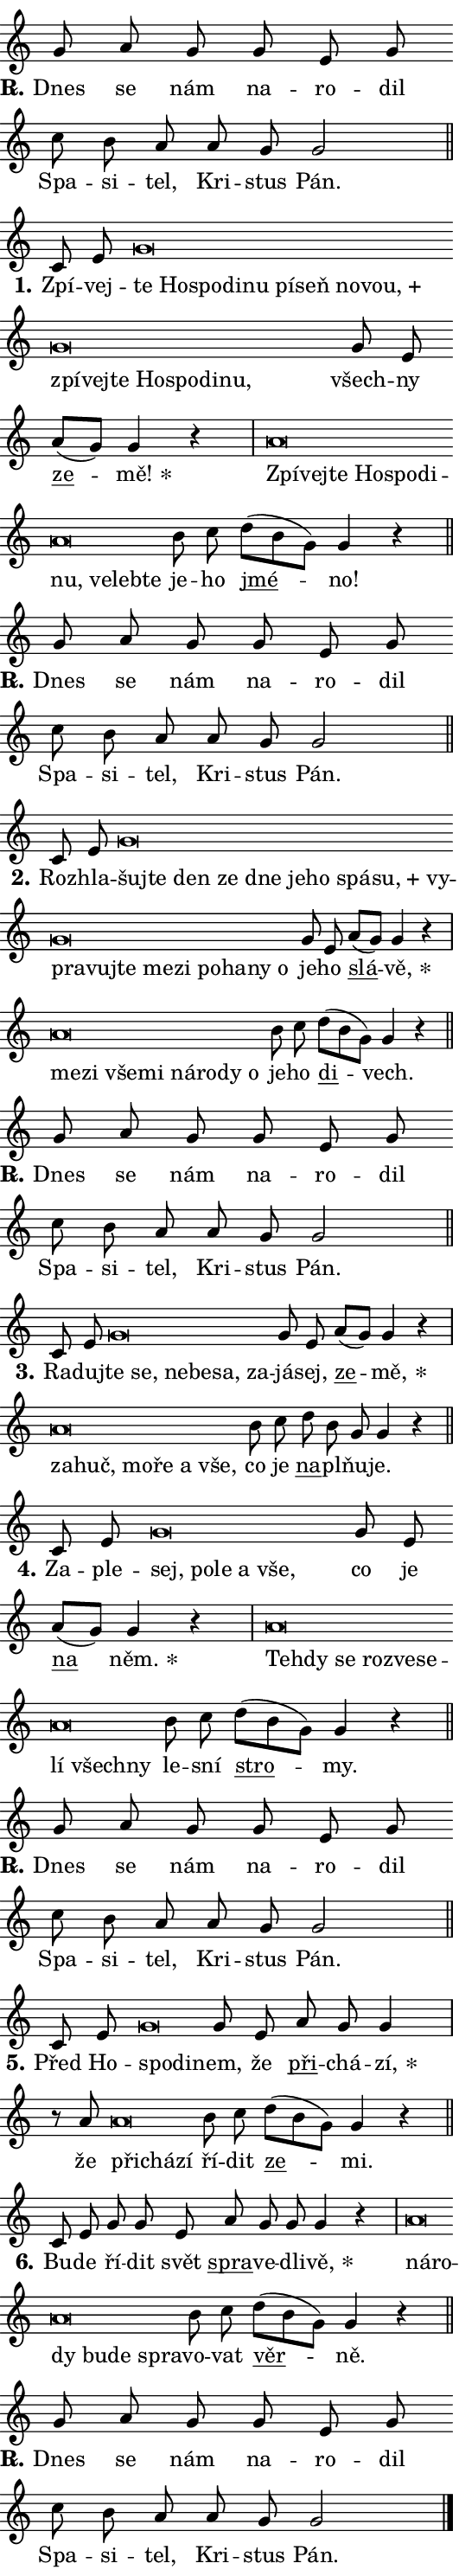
\version "2.24.0"
\header { tagline = "" }
\paper {
  indent = 0\cm
  top-margin = 0\cm
  right-margin = 0.13\cm % to fit lyric hyphens
  bottom-margin = 0\cm
  left-margin = 0\cm
  paper-width = 9\cm
  page-breaking = #ly:one-page-breaking
  system-system-spacing.basic-distance = #11
  score-system-spacing.basic-distance = #11
  ragged-last = ##f
}


%% Author: Thomas Morley
%% https://lists.gnu.org/archive/html/lilypond-user/2020-05/msg00002.html
#(define (line-position grob)
"Returns position of @var[grob} in current system:
   @code{'start}, if at first time-step
   @code{'end}, if at last time-step
   @code{'middle} otherwise
"
  (let* ((col (ly:item-get-column grob))
         (ln (ly:grob-object col 'left-neighbor))
         (rn (ly:grob-object col 'right-neighbor))
         (col-to-check-left (if (ly:grob? ln) ln col))
         (col-to-check-right (if (ly:grob? rn) rn col))
         (break-dir-left
           (and
             (ly:grob-property col-to-check-left 'non-musical #f)
             (ly:item-break-dir col-to-check-left)))
         (break-dir-right
           (and
             (ly:grob-property col-to-check-right 'non-musical #f)
             (ly:item-break-dir col-to-check-right))))
        (cond ((eqv? 1 break-dir-left) 'start)
              ((eqv? -1 break-dir-right) 'end)
              (else 'middle))))

#(define (tranparent-at-line-position vctor)
  (lambda (grob)
  "Relying on @code{line-position} select the relevant enry from @var{vctor}.
Used to determine transparency,"
    (case (line-position grob)
      ((end) (not (vector-ref vctor 0)))
      ((middle) (not (vector-ref vctor 1)))
      ((start) (not (vector-ref vctor 2))))))

noteHeadBreakVisibility =
#(define-music-function (break-visibility)(vector?)
"Makes @code{NoteHead}s transparent relying on @var{break-visibility}"
#{
  \override NoteHead.transparent =
    #(tranparent-at-line-position break-visibility)
#})

#(define delete-ledgers-for-transparent-note-heads
  (lambda (grob)
    "Reads whether a @code{NoteHead} is transparent.
If so this @code{NoteHead} is removed from @code{'note-heads} from
@var{grob}, which is supposed to be @code{LedgerLineSpanner}.
As a result ledgers are not printed for this @code{NoteHead}"
    (let* ((nhds-array (ly:grob-object grob 'note-heads))
           (nhds-list
             (if (ly:grob-array? nhds-array)
                 (ly:grob-array->list nhds-array)
                 '()))
           ;; Relies on the transparent-property being done before
           ;; Staff.LedgerLineSpanner.after-line-breaking is executed.
           ;; This is fragile ...
           (to-keep
             (remove
               (lambda (nhd)
                 (ly:grob-property nhd 'transparent #f))
               nhds-list)))
      ;; TODO find a better method to iterate over grob-arrays, similiar
      ;; to filter/remove etc for lists
      ;; For now rebuilt from scratch
      (set! (ly:grob-object grob 'note-heads)  '())
      (for-each
        (lambda (nhd)
          (ly:pointer-group-interface::add-grob grob 'note-heads nhd))
        to-keep))))

squashNotes = {
  \override NoteHead.X-extent = #'(-0.2 . 0.2)
  \override NoteHead.Y-extent = #'(-0.75 . 0)
  \override NoteHead.stencil =
    #(lambda (grob)
       (let ((pos (ly:grob-property grob 'staff-position)))
         (begin
           (if (< pos -7) (display "ERROR: Lower brevis then expected\n") (display ""))
           (if (<= pos -6) ly:text-interface::print ly:note-head::print))))
}
unSquashNotes = {
  \revert NoteHead.X-extent
  \revert NoteHead.Y-extent
  \revert NoteHead.stencil
}

hideNotes = \noteHeadBreakVisibility #begin-of-line-visible
unHideNotes = \noteHeadBreakVisibility #all-visible

% work-around for resetting accidentals
% https://lilypond.org/doc/v2.23/Documentation/notation/displaying-rhythms#unmetered-music
cadenzaMeasure = {
  \cadenzaOff
  \partial 1024 s1024
  \cadenzaOn
}

#(define-markup-command (accent layout props text) (markup?)
  "Underline accented syllable"
  (interpret-markup layout props
    #{\markup \override #'(offset . 4.3) \underline { #text }#}))

responsum = \markup \concat {
  "R" \hspace #-1.05 \path #0.1 #'((moveto 0 0.07) (lineto 0.9 0.8)) \hspace #0.05 "."
}

spaceSize = #0.6828661417322834 % exact space size for TeX Gyre Schola

\layout {
  \context {
    \Staff
    \remove "Time_signature_engraver"
    \override LedgerLineSpanner.after-line-breaking = #delete-ledgers-for-transparent-note-heads
  }
  \context {
    \Lyrics {
      \override LyricSpace.minimum-distance = \spaceSize
      \override LyricText.font-name = #"TeX Gyre Schola"
      \override LyricText.font-size = 1
      \override StanzaNumber.font-name = #"TeX Gyre Schola Bold"
      \override StanzaNumber.font-size = 1
    }
  }
  \context {
    \Score 
    \override NoteHead.text =
      #(lambda (grob) 
        (let ((pos (ly:grob-property grob 'staff-position)))
          #{\markup {
            \combine
              \halign #-0.55 \raise #(if (= pos -6) 0 0.5) \override #'(thickness . 2) \draw-line #'(3.2 . 0)
              \musicglyph "noteheads.sM1"
          }#}))
  }
}

% magnetic-lyrics.ily
%
%   written by
%     Jean Abou Samra <jean@abou-samra.fr>
%     Werner Lemberg <wl@gnu.org>
%
%   adapted by
%     Jiri Hon <jiri.hon@gmail.com>
%
% Version 2022-Apr-15

% https://www.mail-archive.com/lilypond-user@gnu.org/msg149350.html

#(define (Left_hyphen_pointer_engraver context)
   "Collect syllable-hyphen-syllable occurrences in lyrics and store
them in properties.  This engraver only looks to the left.  For
example, if the lyrics input is @code{foo -- bar}, it does the
following.

@itemize @bullet
@item
Set the @code{text} property of the @code{LyricHyphen} grob between
@q{foo} and @q{bar} to @code{foo}.

@item
Set the @code{left-hyphen} property of the @code{LyricText} grob with
text @q{foo} to the @code{LyricHyphen} grob between @q{foo} and
@q{bar}.
@end itemize

Use this auxiliary engraver in combination with the
@code{lyric-@/text::@/apply-@/magnetic-@/offset!} hook."
   (let ((hyphen #f)
         (text #f))
     (make-engraver
      (acknowledgers
       ((lyric-syllable-interface engraver grob source-engraver)
        (set! text grob)))
      (end-acknowledgers
       ((lyric-hyphen-interface engraver grob source-engraver)
        ;(when (not (grob::has-interface grob 'lyric-space-interface))
          (set! hyphen grob)));)
      ((stop-translation-timestep engraver)
       (when (and text hyphen)
         (ly:grob-set-object! text 'left-hyphen hyphen))
       (set! text #f)
       (set! hyphen #f)))))

#(define (lyric-text::apply-magnetic-offset! grob)
   "If the space between two syllables is less than the value in
property @code{LyricText@/.details@/.squash-threshold}, move the right
syllable to the left so that it gets concatenated with the left
syllable.

Use this function as a hook for
@code{LyricText@/.after-@/line-@/breaking} if the
@code{Left_@/hyphen_@/pointer_@/engraver} is active."
   (let ((hyphen (ly:grob-object grob 'left-hyphen #f)))
     (when hyphen
       (let ((left-text (ly:spanner-bound hyphen LEFT)))
         (when (grob::has-interface left-text 'lyric-syllable-interface)
           (let* ((common (ly:grob-common-refpoint grob left-text X))
                  (this-x-ext (ly:grob-extent grob common X))
                  (left-x-ext
                   (begin
                     ;; Trigger magnetism for left-text.
                     (ly:grob-property left-text 'after-line-breaking)
                     (ly:grob-extent left-text common X)))
                  ;; `delta` is the gap width between two syllables.
                  (delta (- (interval-start this-x-ext)
                            (interval-end left-x-ext)))
                  (details (ly:grob-property grob 'details))
                  (threshold (assoc-get 'squash-threshold details 0.2)))
             (when (< delta threshold)
               (let* (;; We have to manipulate the input text so that
                      ;; ligatures crossing syllable boundaries are not
                      ;; disabled.  For languages based on the Latin
                      ;; script this is essentially a beautification.
                      ;; However, for non-Western scripts it can be a
                      ;; necessity.
                      (lt (ly:grob-property left-text 'text))
                      (rt (ly:grob-property grob 'text))
                      (is-space (grob::has-interface hyphen 'lyric-space-interface))
                      (space (if is-space " " ""))
                      (extra-delta (if is-space spaceSize 0))
                      ;; Append new syllable.
                      (ltrt-space (if (and (string? lt) (string? rt))
                                (string-append lt space rt)
                                (make-concat-markup (list lt space rt))))
                      ;; Right-align `ltrt` to the right side.
                      (ltrt-space-markup (grob-interpret-markup
                               grob
                               (make-translate-markup
                                (cons (interval-length this-x-ext) 0)
                                (make-right-align-markup ltrt-space)))))
                 (begin
                   ;; Don't print `left-text`.
                   (ly:grob-set-property! left-text 'stencil #f)
                   ;; Set text and stencil (which holds all collected
                   ;; syllables so far) and shift it to the left.
                   (ly:grob-set-property! grob 'text ltrt-space)
                   (ly:grob-set-property! grob 'stencil ltrt-space-markup)
                   (ly:grob-translate-axis! grob (- (- delta extra-delta)) X))))))))))


#(define (lyric-hyphen::displace-bounds-first grob)
   ;; Make very sure this callback isn't triggered too early.
   (let ((left (ly:spanner-bound grob LEFT))
         (right (ly:spanner-bound grob RIGHT)))
     (ly:grob-property left 'after-line-breaking)
     (ly:grob-property right 'after-line-breaking)
     (ly:lyric-hyphen::print grob)))

squashThreshold = #0.4

\layout {
  \context {
    \Lyrics
    \consists #Left_hyphen_pointer_engraver
    \override LyricText.after-line-breaking =
      #lyric-text::apply-magnetic-offset!
    \override LyricHyphen.stencil = #lyric-hyphen::displace-bounds-first
    \override LyricText.details.squash-threshold = \squashThreshold
    \override LyricHyphen.minimum-distance = 0
    \override LyricHyphen.minimum-length = \squashThreshold
  }
}

squashText = \override LyricText.details.squash-threshold = 9999
unSquashText = \override LyricText.details.squash-threshold = \squashThreshold

leftText = \override LyricText.self-alignment-X = #LEFT
unLeftText = \revert LyricText.self-alignment-X

starOffset = #(lambda (grob) 
                (let ((x_offset (ly:self-alignment-interface::aligned-on-x-parent grob)))
                  (if (= x_offset 0) 0 (+ x_offset 1.2))))

star = #(define-music-function (syllable)(string?)
"Append star separator at the end of a syllable"
#{
  \once \override LyricText.X-offset = #starOffset
  \lyricmode { \markup {
    #syllable
    \override #'((font-name . "TeX Gyre Schola Bold")) \hspace #0.2 \lower #0.65 \larger "*"
  } }
#})

starAccent = #(define-music-function (syllable)(string?)
"Append star separator at the end of a syllable and make accent"
#{
  \once \override LyricText.X-offset = #starOffset
  \lyricmode { \markup {
    \accent #syllable
    \override #'((font-name . "TeX Gyre Schola Bold")) \hspace #0.2 \lower #0.65 \larger "*"
  } }
#})

breath = #(define-music-function (syllable)(string?)
"Append breathing indicator at the end of a syllable"
#{
  \lyricmode { \markup { #syllable "+" } }
#})

optionalBreath = #(define-music-function (syllable)(string?)
"Append optional breathing indicator at the end of a syllable"
#{
  \lyricmode { \markup { #syllable "(+)" } }
#})


\score {
    <<
        \new Voice = "melody" { \cadenzaOn \key c \major \relative { g'8 a g g e g \bar "" c b a \bar "" a g g2 \cadenzaMeasure \bar "||" \break } }
        \new Lyrics \lyricsto "melody" { \lyricmode { \set stanza = \responsum
Dnes se nám na -- ro -- dil Spa -- si -- tel, Kri -- stus Pán. } }
    >>
    \layout {}
}

\score {
    <<
        \new Voice = "melody" { \cadenzaOn \key c \major \relative { c'8 e \bar "" \squashNotes g\breve*1/16 \hideNotes \breve*1/16 \bar "" \breve*1/16 \bar "" \breve*1/16 \bar "" \breve*1/16 \bar "" \breve*1/16 \bar "" \breve*1/16 \bar "" \breve*1/16 \bar "" \breve*1/16 \bar "" \breve*1/16 \bar "" \breve*1/16 \bar "" \breve*1/16 \bar "" \breve*1/16 \bar "" \breve*1/16 \bar "" \breve*1/16 \breve*1/16 \bar "" \unHideNotes \unSquashNotes g8 e \bar "" a[( g)] g4 r \cadenzaMeasure \bar "|" \squashNotes a\breve*1/16 \hideNotes \breve*1/16 \bar "" \breve*1/16 \bar "" \breve*1/16 \bar "" \breve*1/16 \bar "" \breve*1/16 \bar "" \breve*1/16 \bar "" \breve*1/16 \bar "" \breve*1/16 \breve*1/16 \bar "" \unHideNotes \unSquashNotes b8 c \bar "" d[( b g)] g4 r \cadenzaMeasure \bar "||" \break } }
        \new Lyrics \lyricsto "melody" { \lyricmode { \set stanza = "1."
Zpí -- vej -- \leftText te \squashText Ho -- spo -- di -- nu pí -- seň no -- \breath "vou," zpí -- vej -- te Ho -- spo -- di -- nu, \unLeftText \unSquashText všech -- ny \markup \accent ze -- \star mě! \leftText Zpí -- \squashText vej -- te Ho -- spo -- di -- nu, ve -- leb -- te \unLeftText \unSquashText je -- ho \markup \accent jmé -- no! } }
    >>
    \layout {}
}

\score {
    <<
        \new Voice = "melody" { \cadenzaOn \key c \major \relative { g'8 a g g e g \bar "" c b a \bar "" a g g2 \cadenzaMeasure \bar "||" \break } }
        \new Lyrics \lyricsto "melody" { \lyricmode { \set stanza = \responsum
Dnes se nám na -- ro -- dil Spa -- si -- tel, Kri -- stus Pán. } }
    >>
    \layout {}
}

\score {
    <<
        \new Voice = "melody" { \cadenzaOn \key c \major \relative { c'8 e \bar "" \squashNotes g\breve*1/16 \hideNotes \breve*1/16 \bar "" \breve*1/16 \bar "" \breve*1/16 \bar "" \breve*1/16 \bar "" \breve*1/16 \bar "" \breve*1/16 \bar "" \breve*1/16 \bar "" \breve*1/16 \bar "" \breve*1/16 \bar "" \breve*1/16 \bar "" \breve*1/16 \bar "" \breve*1/16 \bar "" \breve*1/16 \bar "" \breve*1/16 \bar "" \breve*1/16 \bar "" \breve*1/16 \bar "" \breve*1/16 \breve*1/16 \bar "" \unHideNotes \unSquashNotes g8 e \bar "" a[( g)] g4 r \cadenzaMeasure \bar "|" \squashNotes a\breve*1/16 \hideNotes \breve*1/16 \bar "" \breve*1/16 \bar "" \breve*1/16 \bar "" \breve*1/16 \bar "" \breve*1/16 \bar "" \breve*1/16 \breve*1/16 \bar "" \unHideNotes \unSquashNotes b8 c \bar "" d[( b g)] g4 r \cadenzaMeasure \bar "||" \break } }
        \new Lyrics \lyricsto "melody" { \lyricmode { \set stanza = "2."
Roz -- hla -- \leftText šuj -- \squashText te den ze dne je -- ho spá -- \breath "su," vy -- pra -- vuj -- te me -- zi po -- ha -- ny o \unLeftText \unSquashText je -- ho \markup \accent slá -- \star vě, \leftText me -- \squashText zi vše -- mi ná -- ro -- dy o \unLeftText \unSquashText je -- ho \markup \accent di -- vech. } }
    >>
    \layout {}
}

\score {
    <<
        \new Voice = "melody" { \cadenzaOn \key c \major \relative { g'8 a g g e g \bar "" c b a \bar "" a g g2 \cadenzaMeasure \bar "||" \break } }
        \new Lyrics \lyricsto "melody" { \lyricmode { \set stanza = \responsum
Dnes se nám na -- ro -- dil Spa -- si -- tel, Kri -- stus Pán. } }
    >>
    \layout {}
}

\score {
    <<
        \new Voice = "melody" { \cadenzaOn \key c \major \relative { c'8 e \bar "" \squashNotes g\breve*1/16 \hideNotes \breve*1/16 \bar "" \breve*1/16 \bar "" \breve*1/16 \bar "" \breve*1/16 \breve*1/16 \bar "" \unHideNotes \unSquashNotes g8 e \bar "" a[( g)] g4 r \cadenzaMeasure \bar "|" \squashNotes a\breve*1/16 \hideNotes \breve*1/16 \bar "" \breve*1/16 \bar "" \breve*1/16 \bar "" \breve*1/16 \breve*1/16 \bar "" \unHideNotes \unSquashNotes b8 c \bar "" d b g g4 r \cadenzaMeasure \bar "||" \break } }
        \new Lyrics \lyricsto "melody" { \lyricmode { \set stanza = "3."
Ra -- duj -- \leftText te \squashText se, ne -- be -- sa, za -- \unLeftText \unSquashText já -- sej, \markup \accent ze -- \star mě, \leftText za -- \squashText huč, mo -- ře a vše, \unLeftText \unSquashText co je \markup \accent na -- pl -- ňu -- je. } }
    >>
    \layout {}
}

\score {
    <<
        \new Voice = "melody" { \cadenzaOn \key c \major \relative { c'8 e \bar "" \squashNotes g\breve*1/16 \hideNotes \breve*1/16 \bar "" \breve*1/16 \bar "" \breve*1/16 \breve*1/16 \bar "" \unHideNotes \unSquashNotes g8 e \bar "" a[( g)] g4 r \cadenzaMeasure \bar "|" \squashNotes a\breve*1/16 \hideNotes \breve*1/16 \bar "" \breve*1/16 \bar "" \breve*1/16 \bar "" \breve*1/16 \bar "" \breve*1/16 \bar "" \breve*1/16 \bar "" \breve*1/16 \breve*1/16 \bar "" \unHideNotes \unSquashNotes b8 c \bar "" d[( b g)] g4 r \cadenzaMeasure \bar "||" \break } }
        \new Lyrics \lyricsto "melody" { \lyricmode { \set stanza = "4."
Za -- ple -- \leftText sej, \squashText po -- le a vše, \unLeftText \unSquashText co je \markup \accent na \star něm. \leftText Teh -- \squashText dy se roz -- ve -- se -- lí všech -- ny \unLeftText \unSquashText le -- sní \markup \accent stro -- my. } }
    >>
    \layout {}
}

\score {
    <<
        \new Voice = "melody" { \cadenzaOn \key c \major \relative { g'8 a g g e g \bar "" c b a \bar "" a g g2 \cadenzaMeasure \bar "||" \break } }
        \new Lyrics \lyricsto "melody" { \lyricmode { \set stanza = \responsum
Dnes se nám na -- ro -- dil Spa -- si -- tel, Kri -- stus Pán. } }
    >>
    \layout {}
}

\score {
    <<
        \new Voice = "melody" { \cadenzaOn \key c \major \relative { c'8 e \bar "" \squashNotes g\breve*1/16 \hideNotes \breve*1/16 \bar "" \unHideNotes \unSquashNotes g8 e \bar "" a g g4 \cadenzaMeasure \bar "|" r8 a \squashNotes a\breve*1/16 \hideNotes \breve*1/16 \breve*1/16 \bar "" \unHideNotes \unSquashNotes b8 c \bar "" d[( b g)] g4 r \cadenzaMeasure \bar "||" \break } }
        \new Lyrics \lyricsto "melody" { \lyricmode { \set stanza = "5."
Před Ho -- \leftText spo -- \squashText di -- \unLeftText \unSquashText nem, že \markup \accent při -- chá -- \star zí, že \leftText při -- \squashText chá -- zí \unLeftText \unSquashText ří -- dit \markup \accent ze -- mi. } }
    >>
    \layout {}
}

\score {
    <<
        \new Voice = "melody" { \cadenzaOn \key c \major \relative { c'8 e g g8 e \bar "" a g g g4 r \cadenzaMeasure \bar "|" \squashNotes a\breve*1/16 \hideNotes \breve*1/16 \bar "" \breve*1/16 \bar "" \breve*1/16 \bar "" \breve*1/16 \breve*1/16 \bar "" \unHideNotes \unSquashNotes b8 c \bar "" d[( b g)] g4 r \cadenzaMeasure \bar "||" \break } }
        \new Lyrics \lyricsto "melody" { \lyricmode { \set stanza = "6."
Bu -- de ří -- dit svět \markup \accent spra -- ve -- dli -- \star vě, \leftText ná -- \squashText ro -- dy bu -- de spra -- \unLeftText \unSquashText vo -- vat \markup \accent věr -- ně. } }
    >>
    \layout {}
}

\score {
    <<
        \new Voice = "melody" { \cadenzaOn \key c \major \relative { g'8 a g g e g \bar "" c b a \bar "" a g g2 \cadenzaMeasure \bar "||" \break } \bar "|." }
        \new Lyrics \lyricsto "melody" { \lyricmode { \set stanza = \responsum
Dnes se nám na -- ro -- dil Spa -- si -- tel, Kri -- stus Pán. } }
    >>
    \layout {}
}
